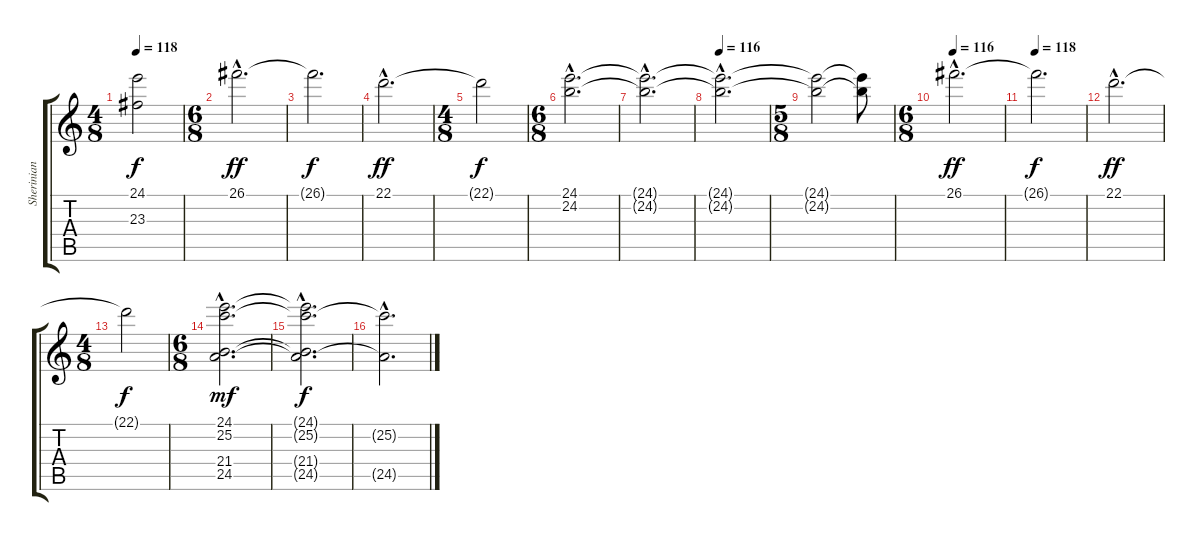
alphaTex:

\track ("Sherinian Warm Pad" "Sherinian ") {instrument pad2warm}
\staff {score tabs}
\tuning (E4 B3 G3 D3 A2 E2) {hide}
\ts (4 8)
\tempo 118
\clef g2
\ks c
(24.1{t} 23.3{t}).2{dy f} |
\ts (6 8)
26.1{hac}.2{d dy ff} |
26.1{t}.2{d dy f} |
22.1{hac}.2{d dy ff} |
\ts (4 8)
22.1{t}.2{dy f} |
\ts (6 8)
(24.1{hac} 24.2{hac}).2{d} |
(24.1{hac t} 24.2{hac t}).2{d} |
\tempo 116
(24.1{hac t} 24.2{hac t}).2{d} |
\ts (5 8)
(24.1{t} 24.2{t}).2 (24.1{t} 24.2{t}).8 |
\ts (6 8)
\tempo 116
26.1{hac}.2{d dy ff} |
\tempo 118
26.1{t}.2{d dy f} |
22.1{hac}.2{d dy ff} |
\ts (4 8)
22.1{t}.2{dy f} |
\ts (6 8)
(24.1{hac} 25.2{hac} 21.4{hac} 24.5{hac}).2{d dy mf} |
(24.1{hac t} 25.2{hac t} 21.4{t} 24.5{hac t}).2{d dy f} |
(25.2{hac t} 24.5{hac t}).2{d}
